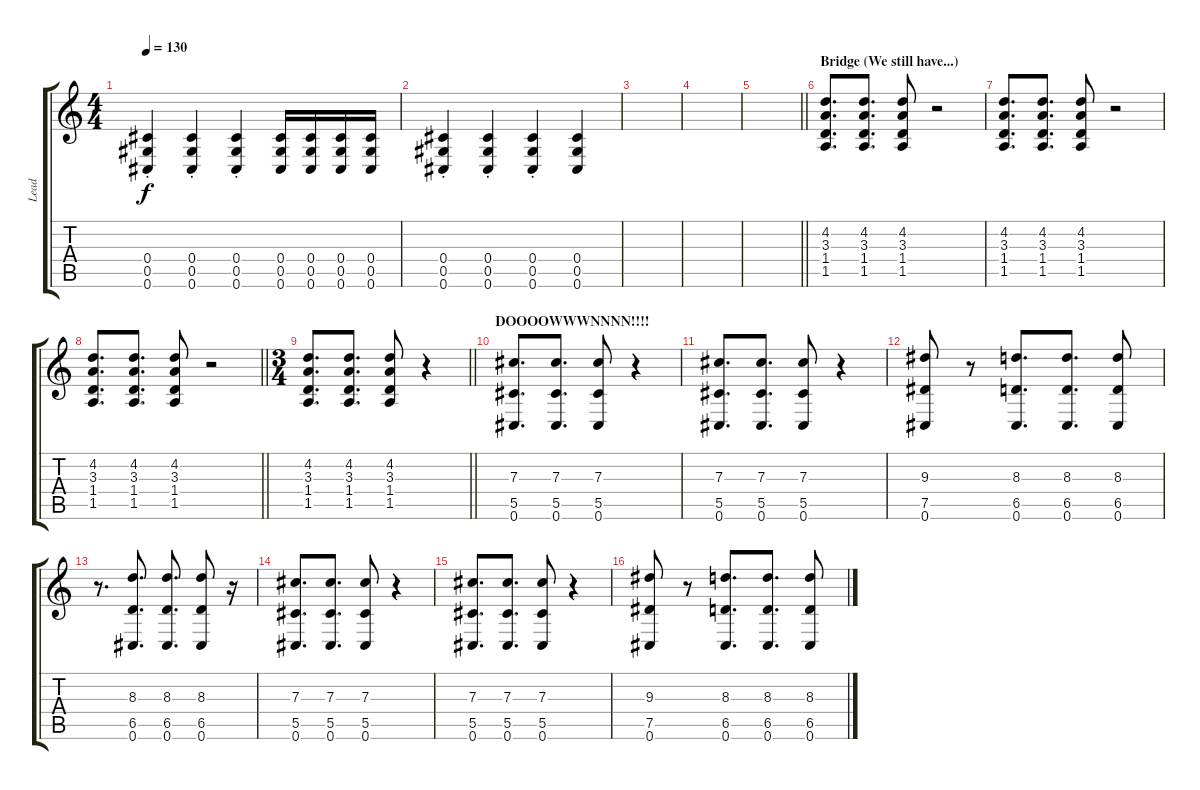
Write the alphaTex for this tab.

\track ("Lead" "Lead") {instrument distortionguitar}
\staff {score tabs}
\tuning (Eb4 Bb3 Gb3 Db3 Ab2 Db2) {hide}
\ts (4 4)
\tempo 130
\clef g2
\ks c
(0.4{st} 0.5{st} 0.6{st}).4{dy f} (0.4{st} 0.5{st} 0.6{st}).4 (0.4{st} 0.5{st} 0.6{st}).4 (0.4 0.5 0.6).16 (0.4 0.5 0.6).16 (0.4 0.5 0.6).16 (0.4 0.5 0.6).16 |
(0.4{st} 0.5{st} 0.6{st}).4 (0.4{st} 0.5{st} 0.6{st}).4 (0.4{st} 0.5{st} 0.6{st}).4 (0.4 0.5 0.6).4 |
|
|
\barLineRight lightlight
|
\section ("" "Bridge (We still have...)")
(4.2 3.3 1.4 1.5).8{d} (4.2 3.3 1.4 1.5).8{d} (4.2 3.3 1.4 1.5).8 r.2 |
(4.2 3.3 1.4 1.5).8{d} (4.2 3.3 1.4 1.5).8{d} (4.2 3.3 1.4 1.5).8 r.2 |
\barLineRight lightlight
(4.2 3.3 1.4 1.5).8{d} (4.2 3.3 1.4 1.5).8{d} (4.2 3.3 1.4 1.5).8 r.2 |
\ts (3 4)
\section ("" "")
\barLineRight lightlight
(4.2 3.3 1.4 1.5).8{d} (4.2 3.3 1.4 1.5).8{d} (4.2 3.3 1.4 1.5).8 r.4 |
\section ("" "DOOOOWWWNNNN!!!!")
(7.3 5.5 0.6).8{d} (7.3 5.5 0.6).8{d} (7.3 5.5 0.6).8 r.4 |
(7.3 5.5 0.6).8{d} (7.3 5.5 0.6).8{d} (7.3 5.5 0.6).8 r.4 |
(9.3 7.5 0.6).8 r.8 (8.3 6.5 0.6).8{d} (8.3 6.5 0.6).8{d} (8.3 6.5 0.6).8 |
r.8{d} (8.3 6.5 0.6).8{d} (8.3 6.5 0.6).8{d} (8.3 6.5 0.6).8 r.16 |
(7.3 5.5 0.6).8{d} (7.3 5.5 0.6).8{d} (7.3 5.5 0.6).8 r.4 |
(7.3 5.5 0.6).8{d} (7.3 5.5 0.6).8{d} (7.3 5.5 0.6).8 r.4 |
(9.3 7.5 0.6).8 r.8 (8.3 6.5 0.6).8{d} (8.3 6.5 0.6).8{d} (8.3 6.5 0.6).8
